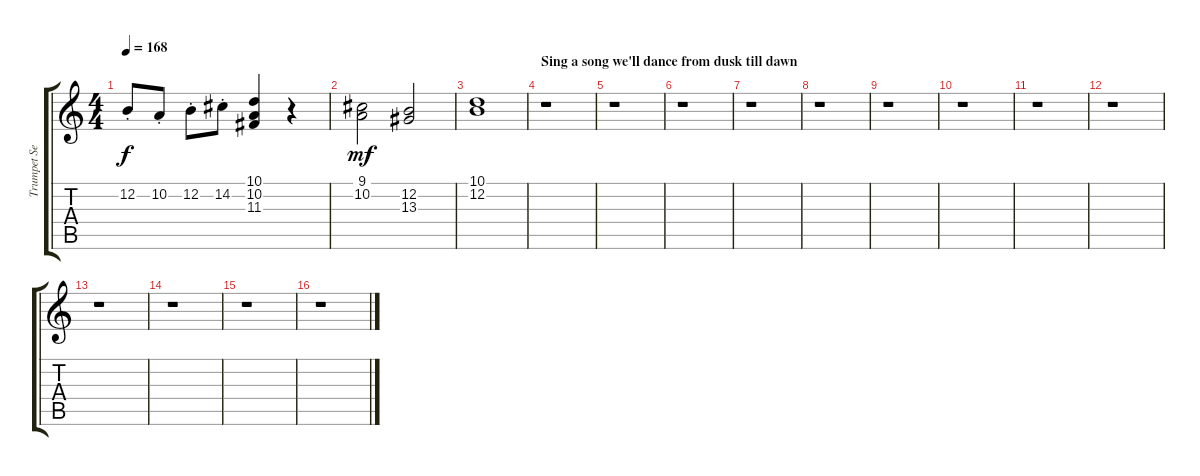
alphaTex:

\track ("Trumpet Section" "Trumpet Se") {instrument trombone}
\staff {score tabs}
\tuning (E4 B3 G3 D3 A2 E2) {hide}
\ts (4 4)
\tempo 168
\clef g2
\ks c
12.2{st}.8{dy f} 10.2{st}.8 12.2{st}.8 14.2{st}.8 (10.1 10.2 11.3).4 r.4 |
(9.1 10.2).2{dy mf} (12.2 13.3).2 |
(10.1 12.2).1 |
\section ("" "Sing a song we'll dance from dusk till dawn")
r.1 |
r.1 |
r.1 |
r.1 |
r.1 |
r.1 |
r.1 |
r.1 |
r.1 |
r.1 |
r.1 |
r.1 |
r.1
